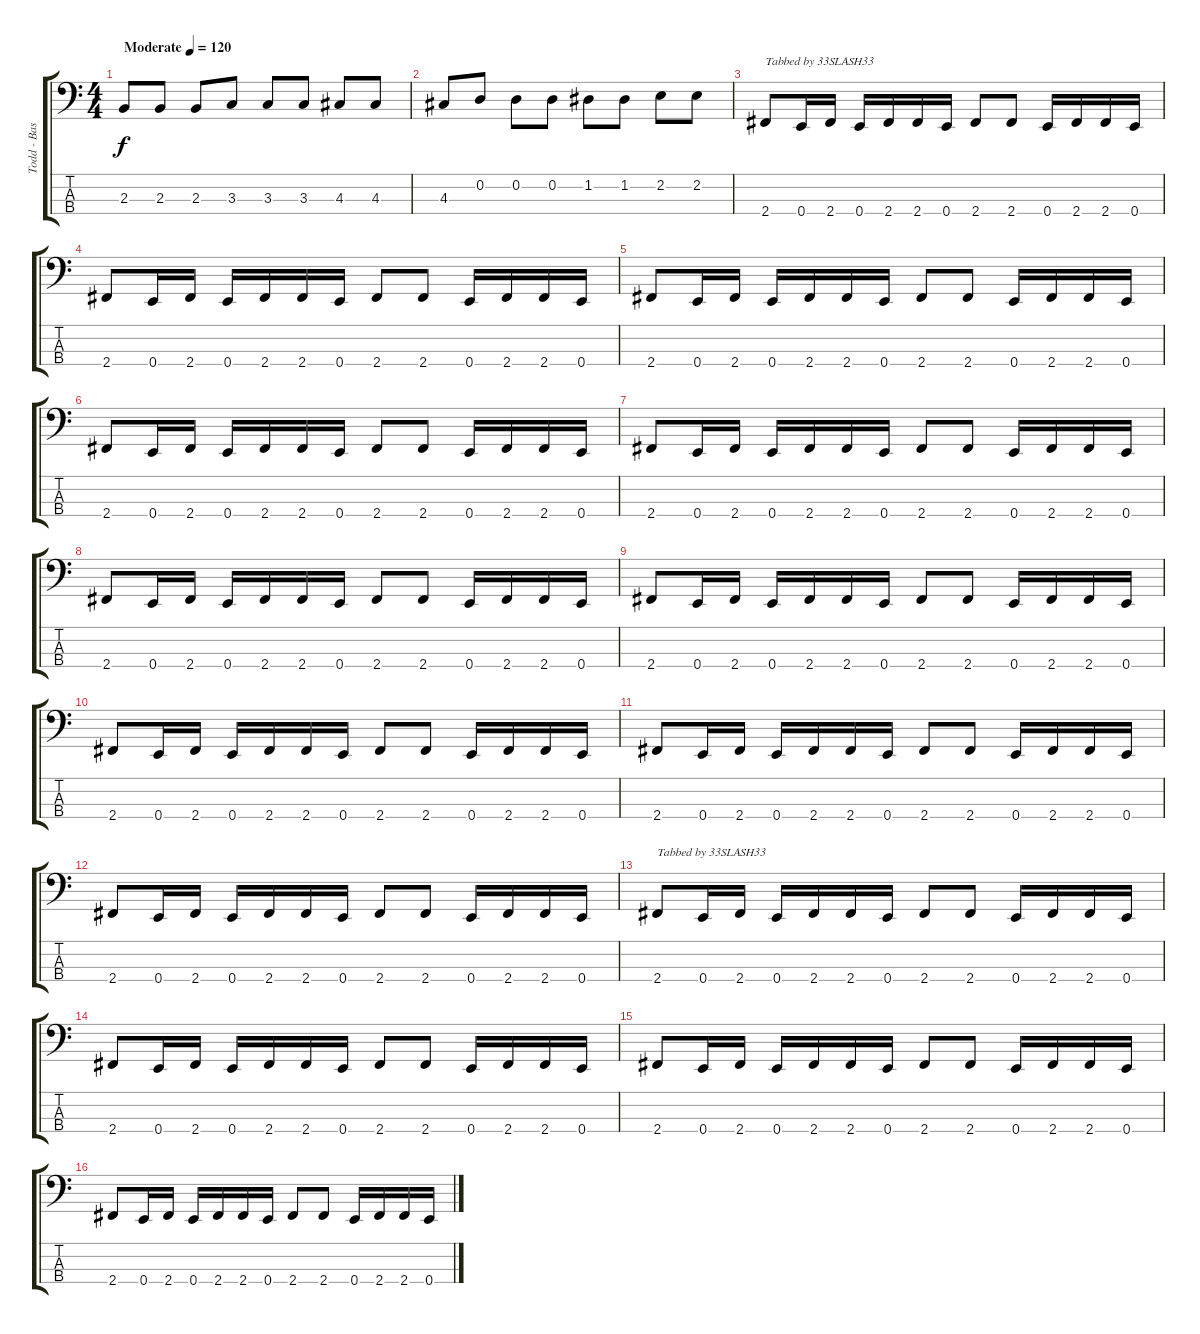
\track ("Todd - Bass" "Todd - Bas") {instrument electricbasspick}
\staff {score tabs}
\tuning (G2 D2 A1 E1) {hide}
\ts (4 4)
\tempo (120 "Moderate")
\clef f4
\ks c
2.3.8{dy f instrument electricbasspick} 2.3.8 2.3.8 3.3.8 3.3.8 3.3.8 4.3.8 4.3.8 |
4.3.8 0.2.8 0.2.8 0.2.8 1.2.8 1.2.8 2.2.8 2.2.8 |
2.4.8{txt "Tabbed by 33SLASH33"} 0.4.16 2.4.16 0.4.16 2.4.16 2.4.16 0.4.16 2.4.8 2.4.8 0.4.16 2.4.16 2.4.16 0.4.16 |
2.4.8 0.4.16 2.4.16 0.4.16 2.4.16 2.4.16 0.4.16 2.4.8 2.4.8 0.4.16 2.4.16 2.4.16 0.4.16 |
2.4.8 0.4.16 2.4.16 0.4.16 2.4.16 2.4.16 0.4.16 2.4.8 2.4.8 0.4.16 2.4.16 2.4.16 0.4.16 |
2.4.8 0.4.16 2.4.16 0.4.16 2.4.16 2.4.16 0.4.16 2.4.8 2.4.8 0.4.16 2.4.16 2.4.16 0.4.16 |
2.4.8 0.4.16 2.4.16 0.4.16 2.4.16 2.4.16 0.4.16 2.4.8 2.4.8 0.4.16 2.4.16 2.4.16 0.4.16 |
2.4.8 0.4.16 2.4.16 0.4.16 2.4.16 2.4.16 0.4.16 2.4.8 2.4.8 0.4.16 2.4.16 2.4.16 0.4.16 |
2.4.8 0.4.16 2.4.16 0.4.16 2.4.16 2.4.16 0.4.16 2.4.8 2.4.8 0.4.16 2.4.16 2.4.16 0.4.16 |
2.4.8 0.4.16 2.4.16 0.4.16 2.4.16 2.4.16 0.4.16 2.4.8 2.4.8 0.4.16 2.4.16 2.4.16 0.4.16 |
2.4.8 0.4.16 2.4.16 0.4.16 2.4.16 2.4.16 0.4.16 2.4.8 2.4.8 0.4.16 2.4.16 2.4.16 0.4.16 |
2.4.8 0.4.16 2.4.16 0.4.16 2.4.16 2.4.16 0.4.16 2.4.8 2.4.8 0.4.16 2.4.16 2.4.16 0.4.16 |
2.4.8{txt "Tabbed by 33SLASH33"} 0.4.16 2.4.16 0.4.16 2.4.16 2.4.16 0.4.16 2.4.8 2.4.8 0.4.16 2.4.16 2.4.16 0.4.16 |
2.4.8 0.4.16 2.4.16 0.4.16 2.4.16 2.4.16 0.4.16 2.4.8 2.4.8 0.4.16 2.4.16 2.4.16 0.4.16 |
2.4.8 0.4.16 2.4.16 0.4.16 2.4.16 2.4.16 0.4.16 2.4.8 2.4.8 0.4.16 2.4.16 2.4.16 0.4.16 |
2.4.8 0.4.16 2.4.16 0.4.16 2.4.16 2.4.16 0.4.16 2.4.8 2.4.8 0.4.16 2.4.16 2.4.16 0.4.16
